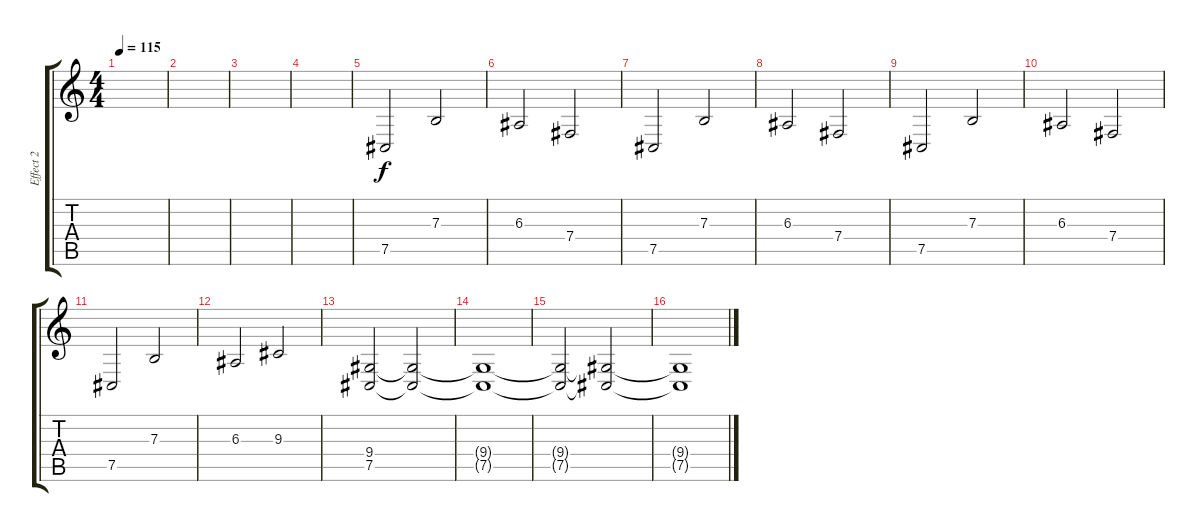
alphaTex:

\track ("Effect 2" "Effect 2") {instrument choiraahs}
\staff {score tabs}
\tuning (Db4 Ab3 E3 B2 Gb2 Db2) {hide}
\ts (4 4)
\tempo 115
\clef g2
\ks c
|
|
|
|
7.5.2 7.3.2 |
6.3.2 7.4.2 |
7.5.2 7.3.2 |
6.3.2 7.4.2 |
7.5.2 7.3.2 |
6.3.2 7.4.2 |
7.5.2 7.3.2 |
6.3.2 9.3.2 |
(9.4 7.5).2 (9.4{t} 7.5{t}).2 |
(9.4{t} 7.5{t}).1 |
(9.4{t} 7.5{t}).2 (9.4{t} 7.5{t}).2 |
(9.4{t} 7.5{t}).1
